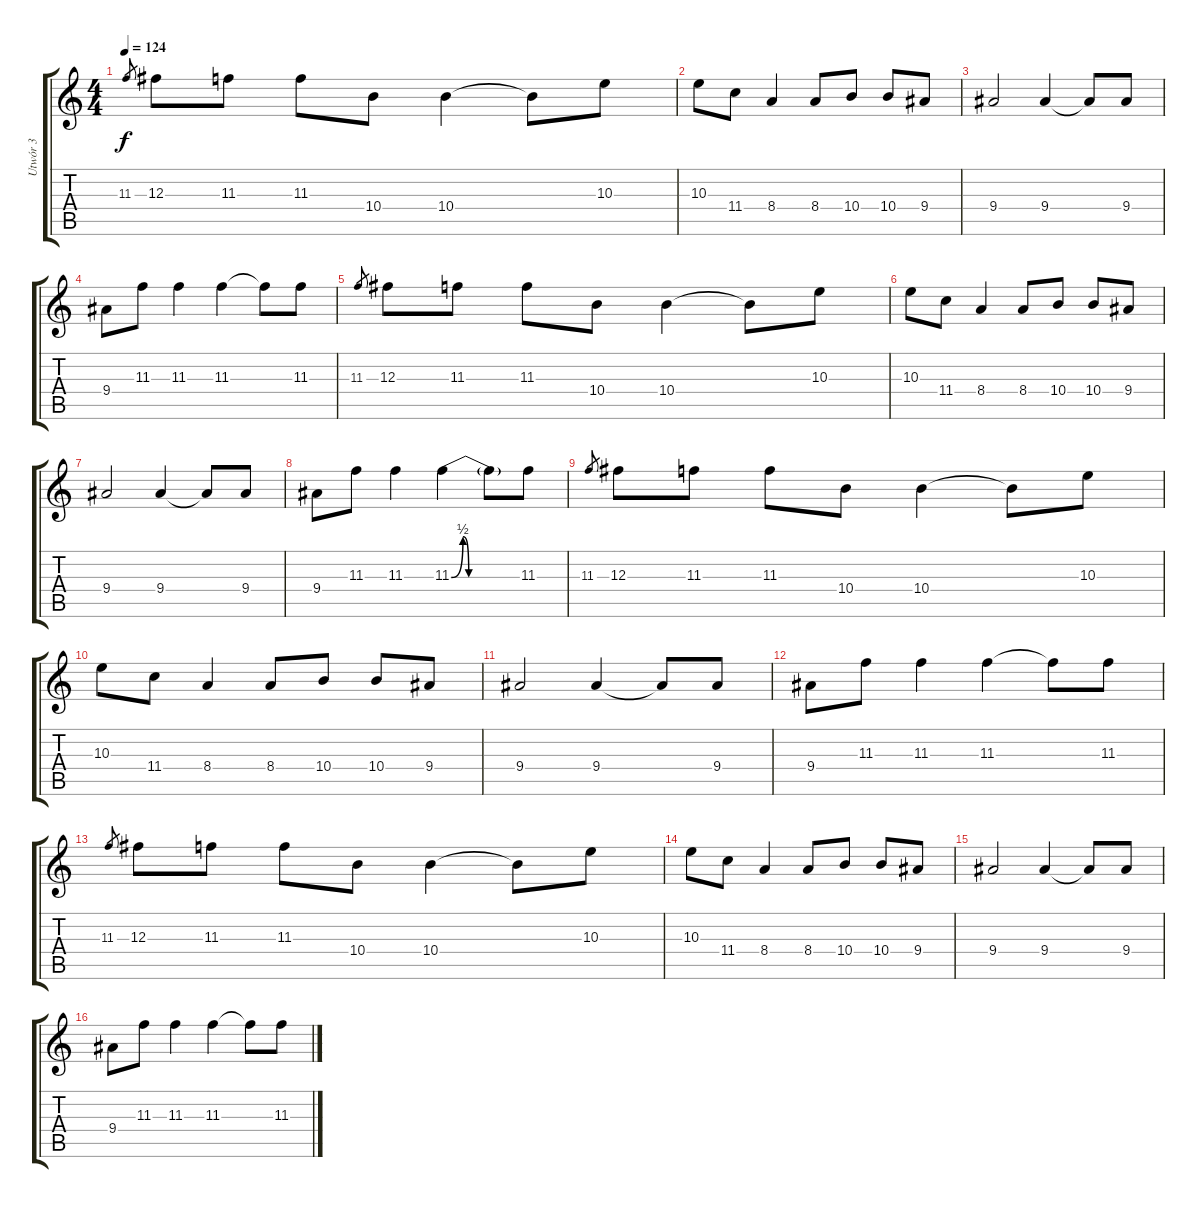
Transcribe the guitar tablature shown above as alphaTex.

\track ("Utwór 3" "Utwór 3") {instrument distortionguitar}
\staff {score tabs}
\tuning (Eb4 Bb3 Gb3 Db3 Ab2 Eb2) {hide}
\ts (4 4)
\tempo 124
\clef g2
\ks c
11.3.8{gr dy f} 12.3.8 11.3.8 11.3.8 10.4.8 10.4.4 10.4{t}.8 10.3.8 |
10.3.8 11.4.8 8.4.4 8.4.8 10.4.8 10.4.8 9.4.8 |
9.4.2 9.4.4 9.4{t}.8 9.4.8 |
9.4.8 11.3.8 11.3.4 11.3.4 11.3{t}.8 11.3.8 |
11.3.8{gr} 12.3.8 11.3.8 11.3.8 10.4.8 10.4.4 10.4{t}.8 10.3.8 |
10.3.8 11.4.8 8.4.4 8.4.8 10.4.8 10.4.8 9.4.8 |
9.4.2 9.4.4 9.4{t}.8 9.4.8 |
9.4.8 11.3.8 11.3.4 11.3{be (custom 0 0 10 2 15 0 20 0 30 0 60 0)}.4 11.3{t}.8 11.3.8 |
11.3.8{gr} 12.3.8 11.3.8 11.3.8 10.4.8 10.4.4 10.4{t}.8 10.3.8 |
10.3.8 11.4.8 8.4.4 8.4.8 10.4.8 10.4.8 9.4.8 |
9.4.2 9.4.4 9.4{t}.8 9.4.8 |
9.4.8 11.3.8 11.3.4 11.3.4 11.3{t}.8 11.3.8 |
11.3.8{gr} 12.3.8 11.3.8 11.3.8 10.4.8 10.4.4 10.4{t}.8 10.3.8 |
10.3.8 11.4.8 8.4.4 8.4.8 10.4.8 10.4.8 9.4.8 |
9.4.2 9.4.4 9.4{t}.8 9.4.8 |
9.4.8 11.3.8 11.3.4 11.3.4 11.3{t}.8 11.3.8
